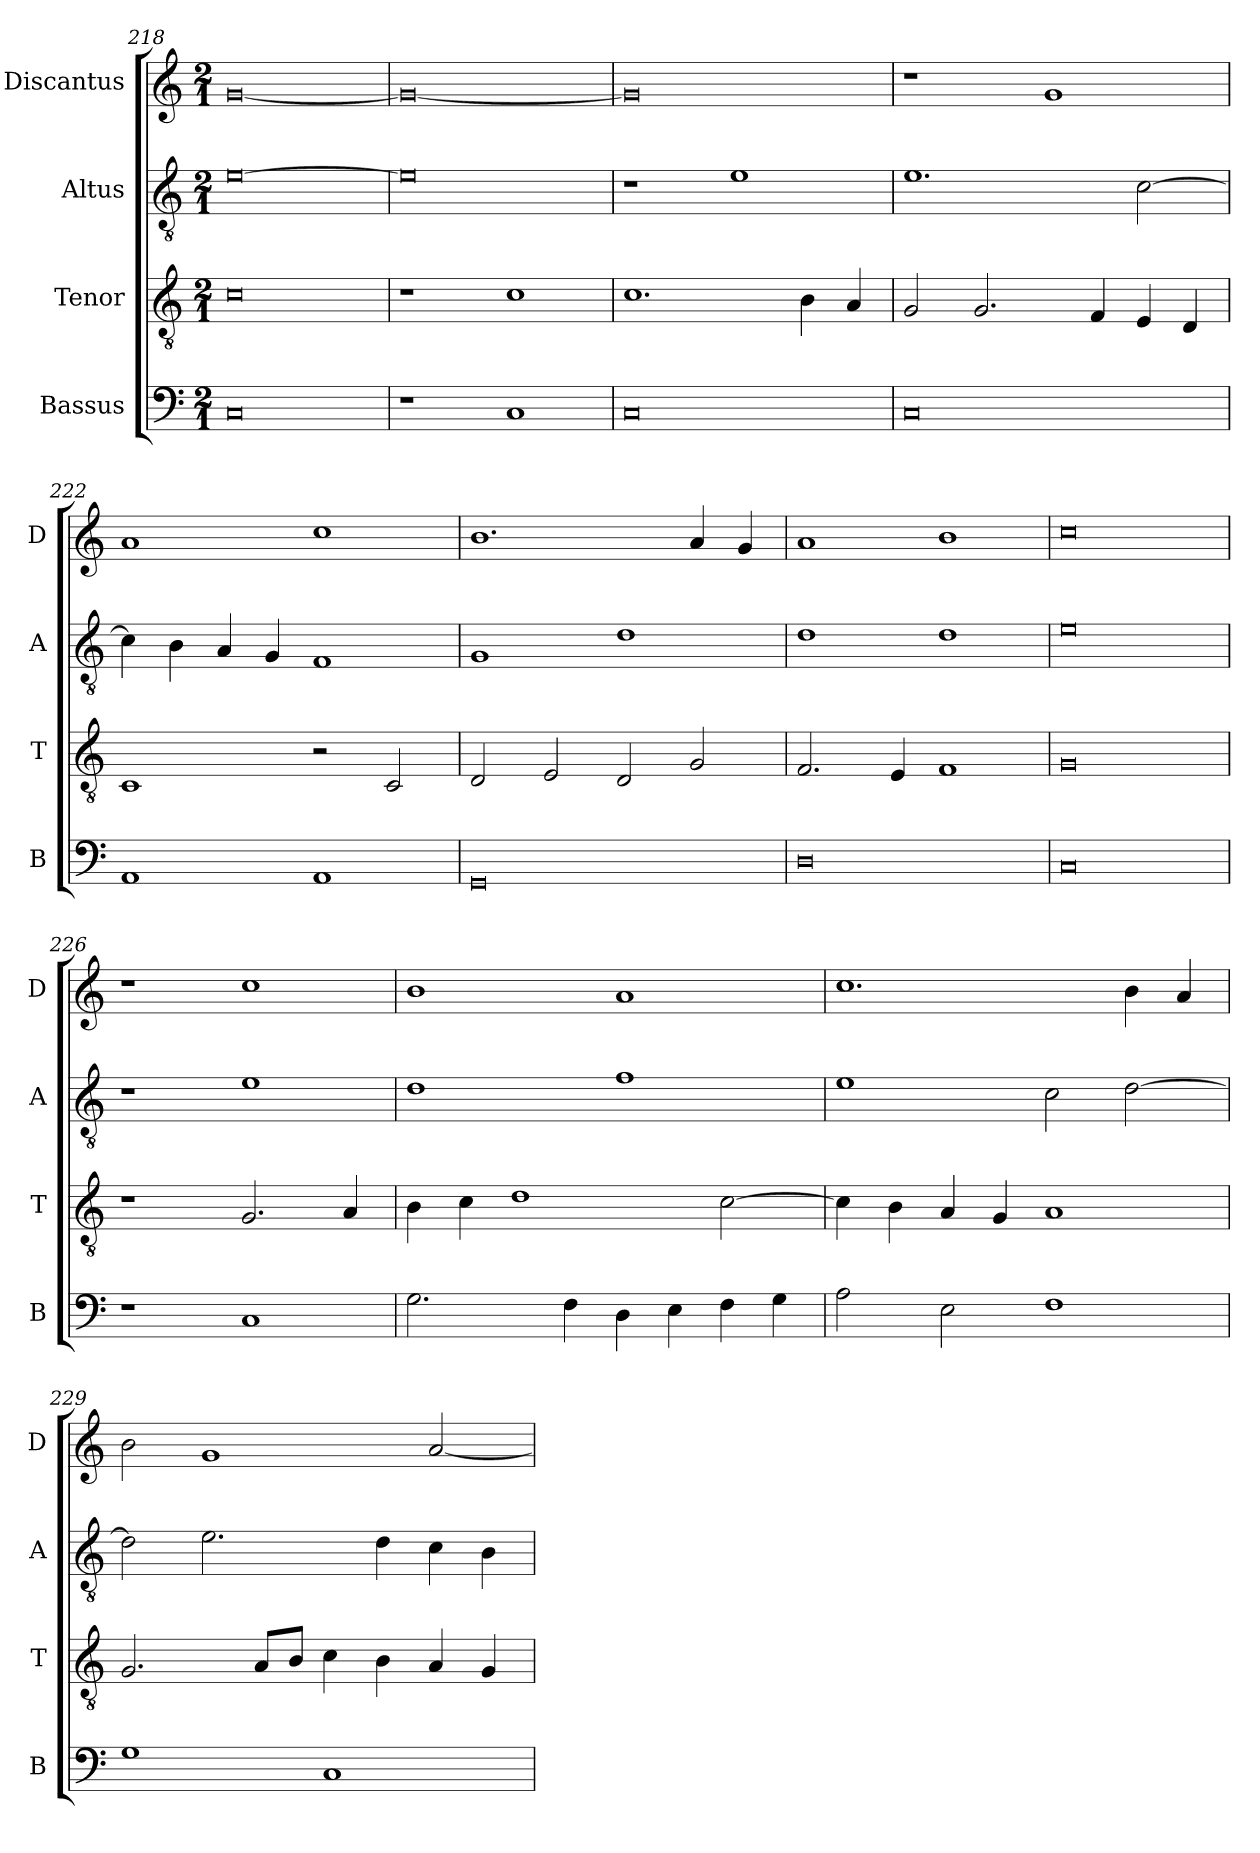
**kern	**kern	**kern	**kern
*part4	*part3	*part2	*part1
*staff4	*staff3	*staff2	*staff1
*I"Bassus	*I"Tenor	*I"Altus	*I"Discantus
*I'B	*I'T	*I'A	*I'D
*clefF4	*clefGv2	*clefGv2	*clefG2
*k[]	*k[]	*k[]	*k[]
*M2/1	*M2/1	*M2/1	*M2/1
=218	=218	=218	=218
0C	0c	[0e	[0g
=219	=219	=219	=219
1r	1r	0e]	0g_
1C	1c	.	.
=220	=220	=220	=220
0C	1.c	1r	0g]
.	.	1e	.
.	4B	.	.
.	4A	.	.
=221	=221	=221	=221
0C	2G	1.e	1r
.	2.G	.	.
.	.	.	1g
.	4F	.	.
.	4E	[2c	.
.	4D	.	.
=222	=222	=222	=222
1AA	1C	4c]	1a
.	.	4B	.
.	.	4A	.
.	.	4G	.
1AA	2r	1F	1cc
.	2C	.	.
=223	=223	=223	=223
0GG	2D	1G	1.b
.	2E	.	.
.	2D	1d	.
.	2G	.	4a
.	.	.	4g
=224	=224	=224	=224
0D	2.F	1d	1a
.	4E	.	.
.	1F	1d	1b
=225	=225	=225	=225
0C	0G	0e	0cc
=226	=226	=226	=226
1r	1r	1r	1r
1C	2.G	1e	1cc
.	4A	.	.
=227	=227	=227	=227
2.G	4B	1d	1b
.	4c	.	.
.	1d	.	.
4F	.	.	.
4D	.	1f	1a
4E	.	.	.
4F	[2c	.	.
4G	.	.	.
=228	=228	=228	=228
2A	4c]	1e	1.cc
.	4B	.	.
2E	4A	.	.
.	4G	.	.
1F	1A	2c	.
.	.	[2d	4b
.	.	.	4a
=229	=229	=229	=229
1G	2.G	2d]	2b
.	.	2.e	1g
.	8A/L	.	.
.	8B/J	.	.
1C	4c	.	.
.	4B	4d	.
.	4A	4c	[2a
.	4G	4B	.
=	=	=	=
*-	*-	*-	*-
